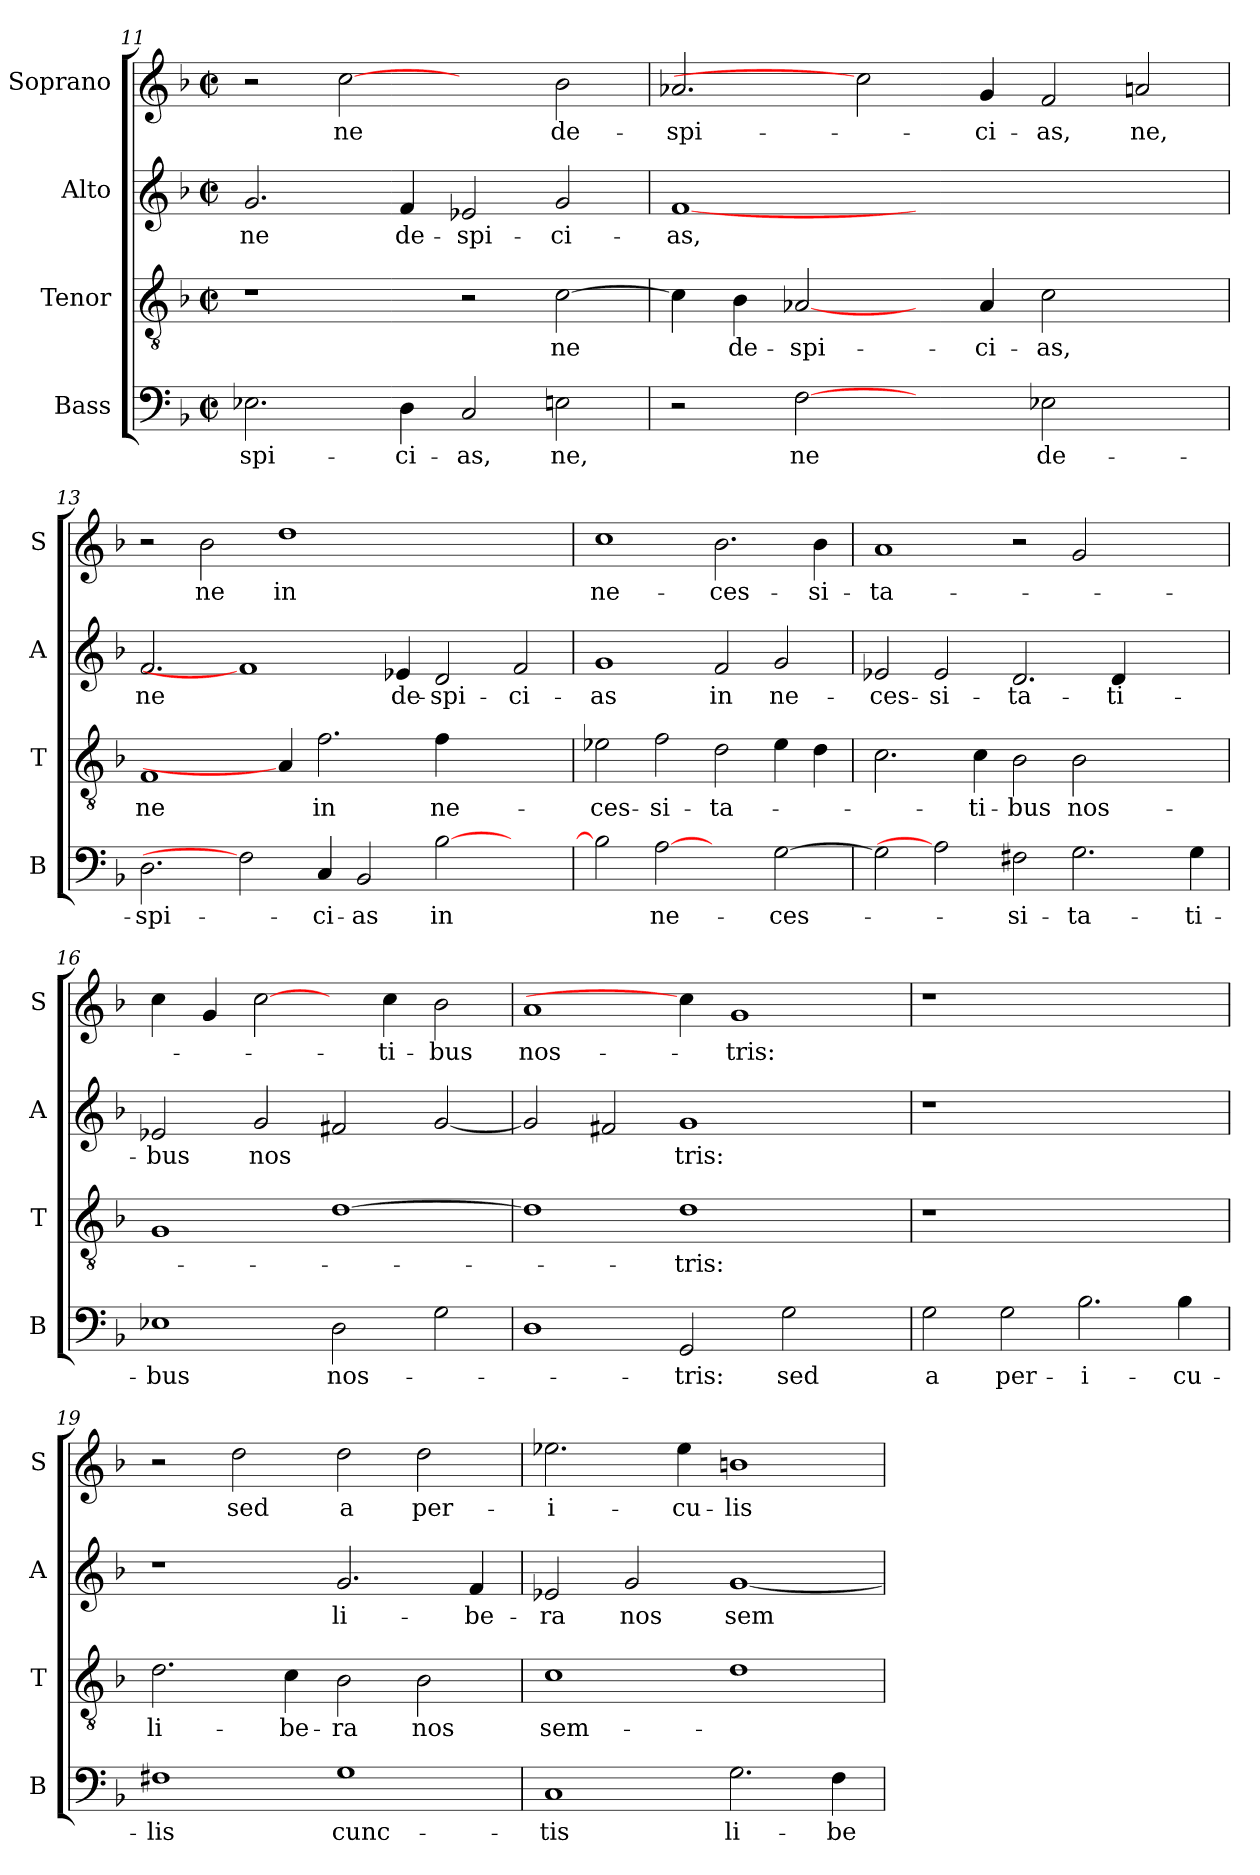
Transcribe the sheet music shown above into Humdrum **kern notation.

**kern	**text	**kern	**text	**kern	**text	**kern	**text
*part4	*part4	*part3	*part3	*part2	*part2	*part1	*part1
*staff4	*staff4	*staff3	*staff3	*staff2	*staff2	*staff1	*staff1
*I"Bass	*	*I"Tenor	*	*I"Alto	*	*I"Soprano	*
*I'B	*	*I'T	*	*I'A	*	*I'S	*
!!LO:LB:g=z
*clefF4	*	*clefGv2	*	*clefG2	*	*clefG2	*
*k[b-]	*	*k[b-]	*	*k[b-]	*	*k[b-]	*
*F:	*	*F:	*	*F:	*	*F:	*
*M2/2	*	*M2/2	*	*M2/2	*	*M2/2	*
*met(c|)	*	*met(c|)	*	*met(c|)	*	*met(c|)	*
=11	=11	=11	=11	=11	=11	=11	=11
!	!LO:LY:b	!	!	!	!LO:LY:b	!	!
2.E-X\	-spi-	1r	.	2.g/	ne	2r	.
!	!	!	!	!	!	!	!LO:LY:b
.	.	.	.	.	.	[2cc	ne
!	!LO:LY:b	!	!	!	!LO:LY:b	!	!
4D\	-ci-	.	.	4f/	de-	.	.
!	!LO:LY:b	!	!	!	!LO:LY:b	!	!
2C/	-as,	2r	.	2e-X/	-spi-	2ryy	.
!	!LO:LY:b	!	!LO:LY:b	!	!LO:LY:b	!	!LO:LY:b
2En\	ne,	[2c\	ne	2g/	-ci-	2b-\	de-
=12	=12	=12	=12	=12	=12	=12	=12
!	!	!	!	!	!LO:LY:b	!	!LO:LY:b
2r	.	4c\]	.	[1f	-as,	2.a-X/	-spi-
!	!	!	!LO:LY:b	!	!	!	!
.	.	4B-\	de-	.	.	.	.
!	!LO:LY:b	!	!LO:LY:b	!	!	!	!
[2F	ne	[2A-X/	-spi-	.	.	.	.
.	.	.	.	.	.	2cc]	.
2ryy	.	4ryy	.	1.ryy	.	.	.
!	!	!	!LO:LY:b	!	!	!	!LO:LY:b
.	.	4A-/	-ci-	.	.	4g/	-ci-
!	!LO:LY:b	!	!LO:LY:b	!	!	!	!LO:LY:b
2E-X\	de-	2c\	-as,	.	.	2f/	-as,
!	!	!	!	!	!	!	!LO:LY:b
2ryy	.	2ryy	.	.	.	2an/	ne,
=13	=13	=13	=13	=13	=13	=13	=13
!	!LO:LY:b	!	!LO:LY:b	!	!LO:LY:b	!	!
2.D\	-spi-	1F	ne	2.f/	ne	2r	.
!	!	!	!	!	!	!	!LO:LY:b
.	.	.	.	.	.	2b-\	ne
2F]	.	.	.	1f]	.	.	.
!	!	!	!	!	!	!	!LO:LY:b
.	.	4A-/]	.	.	.	1dd	in
!	!LO:LY:b	!	!LO:LY:b	!	!	!	!
4C/	-ci-	2.f\	in	.	.	.	.
!	!LO:LY:b	!	!	!	!	!	!
2BB-/	-as	.	.	.	.	.	.
!	!	!	!	!	!LO:LY:b	!	!
.	.	.	.	4e-X/	de-	.	.
!	!LO:LY:b	!	!LO:LY:b	!	!LO:LY:b	!	!
[2B-\	in	4f\	ne-	2d/	-spi-	1ryy	.
.	.	2.ryy	.	.	.	.	.
!	!	!	!	!	!LO:LY:b	!	!
2ryy	.	.	.	2f/	-ci-	.	.
=14	=14	=14	=14	=14	=14	=14	=14
!	!	!	!LO:LY:b	!	!LO:LY:b	!	!LO:LY:b
2B-\]	.	2e-X\	-ces-	1g	-as	1cc	ne-
!	!LO:LY:b	!	!LO:LY:b	!	!	!	!
[2A	ne-	2f\	-si-	.	.	.	.
!	!	!	!LO:LY:b	!	!LO:LY:b	!	!LO:LY:b
2ryy	.	2d\	-ta-	2f/	in	2.b-\	-ces-
!	!LO:LY:b	!	!	!	!LO:LY:b	!	!
[2G\	-ces-	4e-\	.	2g/	ne-	.	.
!	!	!	!	!	!	!	!LO:LY:b
.	.	4d\	.	.	.	4b-\	-si-
=15	=15	=15	=15	=15	=15	=15	=15
!	!	!	!	!	!LO:LY:b	!	!LO:LY:b
2G\]	.	2.c\	.	2e-X/	-ces-	1a	-ta-
!	!	!	!	!	!LO:LY:b	!	!
2A]	.	.	.	2e-/	-si-	.	.
!	!	!	!LO:LY:b	!	!	!	!
.	.	4c\	-ti-	.	.	.	.
!	!LO:LY:b	!	!LO:LY:b	!	!LO:LY:b	!	!
2F#X\	-si-	2B-\	-bus	2.d/	-ta-	2r	.
!	!LO:LY:b	!	!LO:LY:b	!	!	!	!
2.G\	-ta-	2B-\	nos-	.	.	2g/	.
!	!	!	!	!	!LO:LY:b	!	!
.	.	.	.	4d/	-ti-	.	.
.	.	2ryy	.	2ryy	.	2ryy	.
!	!LO:LY:b	!	!	!	!	!	!
4G\	-ti-	.	.	.	.	.	.
!!LO:LB:g=z
=16	=16	=16	=16	=16	=16	=16	=16
!	!LO:LY:b	!	!	!	!LO:LY:b	!	!
1E-X	-bus	1G	.	2e-X/	-bus	4cc\	.
.	.	.	.	.	.	4g/	.
!	!	!	!	!	!LO:LY:b	!	!
.	.	.	.	2g/	nos	[2cc\	.
!	!LO:LY:b	!	!	!	!	!	!
2D\	nos-	[1d	.	2f#X/	.	4ryy	.
!	!	!	!	!	!	!	!LO:LY:b
.	.	.	.	.	.	4cc\	-ti-
!	!	!	!	!	!	!	!LO:LY:b
2G\	.	.	.	[2g/	.	2b-\	-bus
=17	=17	=17	=17	=17	=17	=17	=17
!	!	!	!	!	!	!	!LO:LY:b
1D	.	1d]	.	2g/]	.	1a	nos-
.	.	.	.	2f#X/	.	.	.
!	!LO:LY:b	!	!LO:LY:b	!	!LO:LY:b	!	!
2GG/	-tris:	1d	-tris:	1g	tris:	4cc\]	.
!	!	!	!	!	!	!	!LO:LY:b
.	.	.	.	.	.	1g	-tris:
!	!LO:LY:b	!	!	!	!	!	!
2G\	sed	.	.	.	.	.	.
4ryy	.	4ryy	.	4ryy	.	.	.
=18	=18	=18	=18	=18	=18	=18	=18
!	!LO:LY:b	!	!	!	!	!	!
2G\	a	1r	.	1r	.	1r	.
!	!LO:LY:b	!	!	!	!	!	!
2G\	per-	.	.	.	.	.	.
!	!LO:LY:b	!	!	!	!	!	!
2.B-\	-i-	1ryy	.	1ryy	.	1ryy	.
!	!LO:LY:b	!	!	!	!	!	!
4B-\	-cu-	.	.	.	.	.	.
=19	=19	=19	=19	=19	=19	=19	=19
!	!LO:LY:b	!	!LO:LY:b	!	!	!	!
1F#X	-lis	2.d\	li-	1r	.	2r	.
!	!	!	!	!	!	!	!LO:LY:b
.	.	.	.	.	.	2dd\	sed
!	!	!	!LO:LY:b	!	!	!	!
.	.	4c\	-be-	.	.	.	.
!	!LO:LY:b	!	!LO:LY:b	!	!LO:LY:b	!	!LO:LY:b
1G	cunc-	2B-\	-ra	2.g/	li-	2dd\	a
!	!	!	!LO:LY:b	!	!	!	!LO:LY:b
.	.	2B-\	nos	.	.	2dd\	per-
!	!	!	!	!	!LO:LY:b	!	!
.	.	.	.	4f/	-be-	.	.
=20	=20	=20	=20	=20	=20	=20	=20
!	!LO:LY:b	!	!LO:LY:b	!	!LO:LY:b	!	!LO:LY:b
1C	-tis	1c	sem-	2e-X/	-ra	2.ee-X\	-i-
!	!	!	!	!	!LO:LY:b	!	!
.	.	.	.	2g/	nos	.	.
!	!	!	!	!	!	!	!LO:LY:b
.	.	.	.	.	.	4ee-\	-cu-
!	!LO:LY:b	!	!	!	!LO:LY:b	!	!LO:LY:b
2.G\	li-	1d	.	[1g	sem-	1bn	-lis
!	!LO:LY:b	!	!	!	!	!	!
4F\	-be-	.	.	.	.	.	.
=	=	=	=	=	=	=	=
*-	*-	*-	*-	*-	*-	*-	*-
